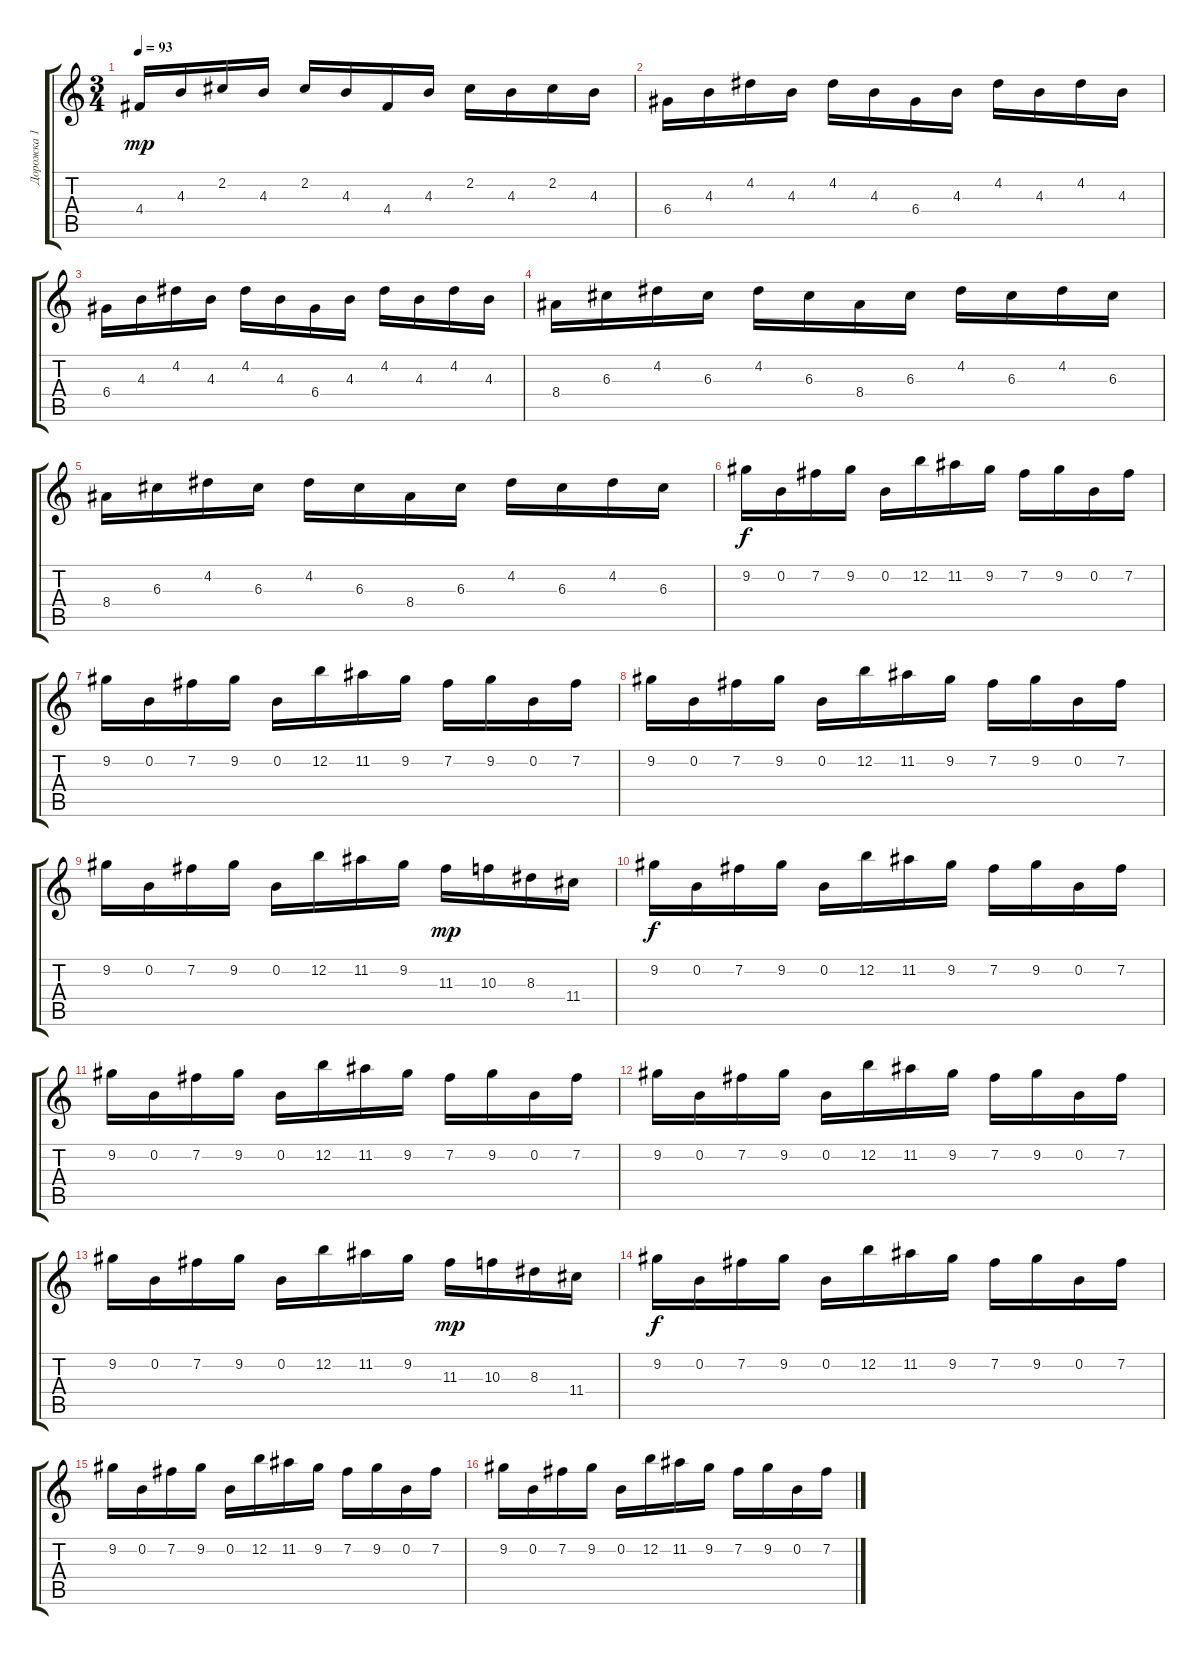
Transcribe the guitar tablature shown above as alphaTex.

\track ("Дорожка 1" "Дорожка 1") {instrument distortionguitar}
\staff {score tabs}
\tuning (E4 B3 G3 D3 A2 E2) {hide}
\ts (3 4)
\tempo 93
\clef g2
\ks c
4.4.16{dy mp} 4.3.16 2.2.16 4.3.16 2.2.16 4.3.16 4.4.16 4.3.16 2.2.16 4.3.16 2.2.16 4.3.16 |
6.4.16 4.3.16 4.2.16 4.3.16 4.2.16 4.3.16 6.4.16 4.3.16 4.2.16 4.3.16 4.2.16 4.3.16 |
6.4.16 4.3.16 4.2.16 4.3.16 4.2.16 4.3.16 6.4.16 4.3.16 4.2.16 4.3.16 4.2.16 4.3.16 |
8.4.16 6.3.16 4.2.16 6.3.16 4.2.16 6.3.16 8.4.16 6.3.16 4.2.16 6.3.16 4.2.16 6.3.16 |
8.4.16 6.3.16 4.2.16 6.3.16 4.2.16 6.3.16 8.4.16 6.3.16 4.2.16 6.3.16 4.2.16 6.3.16 |
9.2.16{dy f instrument distortionguitar} 0.2.16 7.2.16 9.2.16 0.2.16 12.2.16 11.2.16 9.2.16 7.2.16 9.2.16 0.2.16 7.2.16 |
9.2.16 0.2.16 7.2.16 9.2.16 0.2.16 12.2.16 11.2.16 9.2.16 7.2.16 9.2.16 0.2.16 7.2.16 |
9.2.16 0.2.16 7.2.16 9.2.16 0.2.16 12.2.16 11.2.16 9.2.16 7.2.16 9.2.16 0.2.16 7.2.16 |
9.2.16 0.2.16 7.2.16 9.2.16 0.2.16 12.2.16 11.2.16 9.2.16 11.3.16{dy mp} 10.3.16 8.3.16 11.4.16 |
9.2.16{dy f} 0.2.16 7.2.16 9.2.16 0.2.16 12.2.16 11.2.16 9.2.16 7.2.16 9.2.16 0.2.16 7.2.16 |
9.2.16 0.2.16 7.2.16 9.2.16 0.2.16 12.2.16 11.2.16 9.2.16 7.2.16 9.2.16 0.2.16 7.2.16 |
9.2.16 0.2.16 7.2.16 9.2.16 0.2.16 12.2.16 11.2.16 9.2.16 7.2.16 9.2.16 0.2.16 7.2.16 |
9.2.16 0.2.16 7.2.16 9.2.16 0.2.16 12.2.16 11.2.16 9.2.16 11.3.16{dy mp} 10.3.16 8.3.16 11.4.16 |
9.2.16{dy f} 0.2.16 7.2.16 9.2.16 0.2.16 12.2.16 11.2.16 9.2.16 7.2.16 9.2.16 0.2.16 7.2.16 |
9.2.16 0.2.16 7.2.16 9.2.16 0.2.16 12.2.16 11.2.16 9.2.16 7.2.16 9.2.16 0.2.16 7.2.16 |
9.2.16 0.2.16 7.2.16 9.2.16 0.2.16 12.2.16 11.2.16 9.2.16 7.2.16 9.2.16 0.2.16 7.2.16
